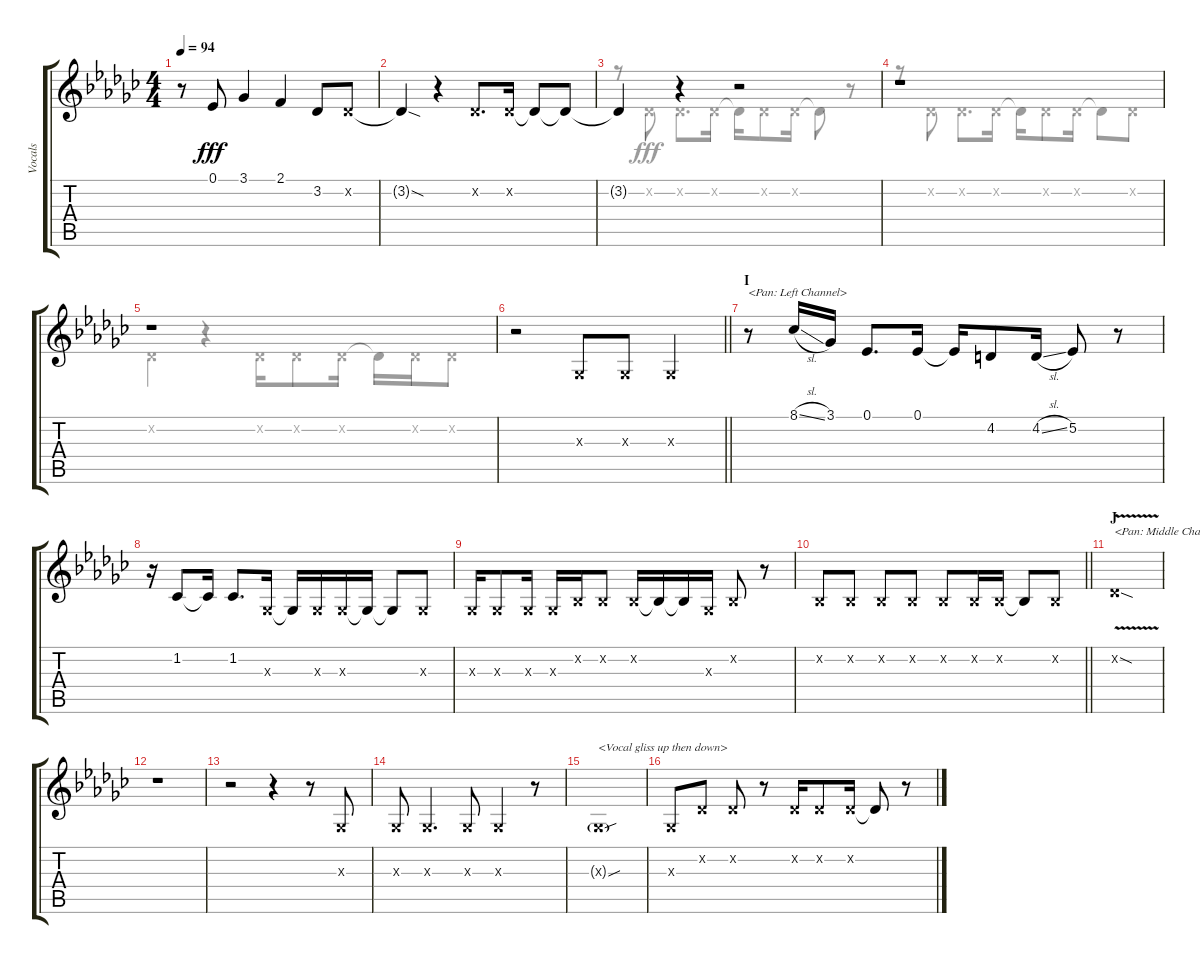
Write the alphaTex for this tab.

\track ("Vocals" "Vocals") {instrument voiceoohs}
\staff {score tabs}
\tuning (Eb4 Bb3 Gb3 Db3 Ab2 Db2) {hide}
\voice
\ts (4 4)
\tempo 94
\clef g2
\ks gb
r.8{dy fff} 0.1.8 3.1.4 2.1.4 3.2.8 3.2{x}.8 |
3.2{sod t}.4 r.4 3.2{x}.8{d} 3.2{x}.16 3.2{t}.8 3.2{t}.8 |
3.2{t}.4 r.4 r.2 |
r.1 |
r.1 |
\barLineRight lightlight
r.2 0.3{x}.8 0.3{x}.8 0.3{x}.4 |
\section ("" "I")
r.8{txt "<Pan: Left Channel>" balance 0} 8.1{sl}.16 3.1.16 0.1.8{d} 0.1.16 0.1{t}.16 4.2.8 4.2{sl}.16 5.2.8 r.8 |
r.16 1.2.8 1.2{t}.16 1.2.8{d} 0.3{x}.16 0.3{t}.16 0.3{x}.16 0.3{x}.16 0.3{t}.16 0.3{t}.8 0.3{x}.8 |
0.3{x}.16 0.3{x}.8 0.3{x}.16 0.3{x}.16 0.2{x}.16 0.2{x}.8 0.2{x}.16 0.2{t}.16 0.2{t}.16 0.3{x}.16 0.2{x}.8 r.8 |
\barLineRight lightlight
0.2{x}.8 0.2{x}.8 0.2{x}.8 0.2{x}.8 0.2{x}.8 0.2{x}.16 0.2{x}.16 0.2{t}.8 0.2{x}.8 |
\section ("" "J")
3.2{v sod x}.1{txt "<Pan: Middle Channel>" balance 8} |
r.1 |
r.2 r.4 r.8 0.3{x}.8 |
0.3{x}.8 0.3{x}.4{d} 0.3{x}.8 0.3{x}.4 r.8 |
0.3{sou g x}.1{txt "<Vocal gliss up then down>"} |
0.3{x}.8 3.2{x}.8 3.2{x}.8 r.8 3.2{x}.16 3.2{x}.8 3.2{x}.16 3.2{t}.8 r.8
\voice
\clef g2
\ottava regular
\simile none
\ks gb
|
|
r.8 3.2{x}.8 3.2{x}.8{d} 3.2{x}.16 3.2{t}.16 3.2{x}.8 3.2{x}.16 3.2{t}.8 r.8 |
r.8 3.2{x}.8 3.2{x}.8{d} 3.2{x}.16 3.2{t}.16 3.2{x}.8 3.2{x}.16 3.2{t}.8 3.2{x}.8 |
3.2{x}.4 r.4 3.2{x}.16 3.2{x}.8 3.2{x}.16 3.2{t}.16 3.2{x}.16 3.2{x}.8 |
\barLineRight lightlight
|
|
|
|
\barLineRight lightlight
|
|
|
|
|
|
